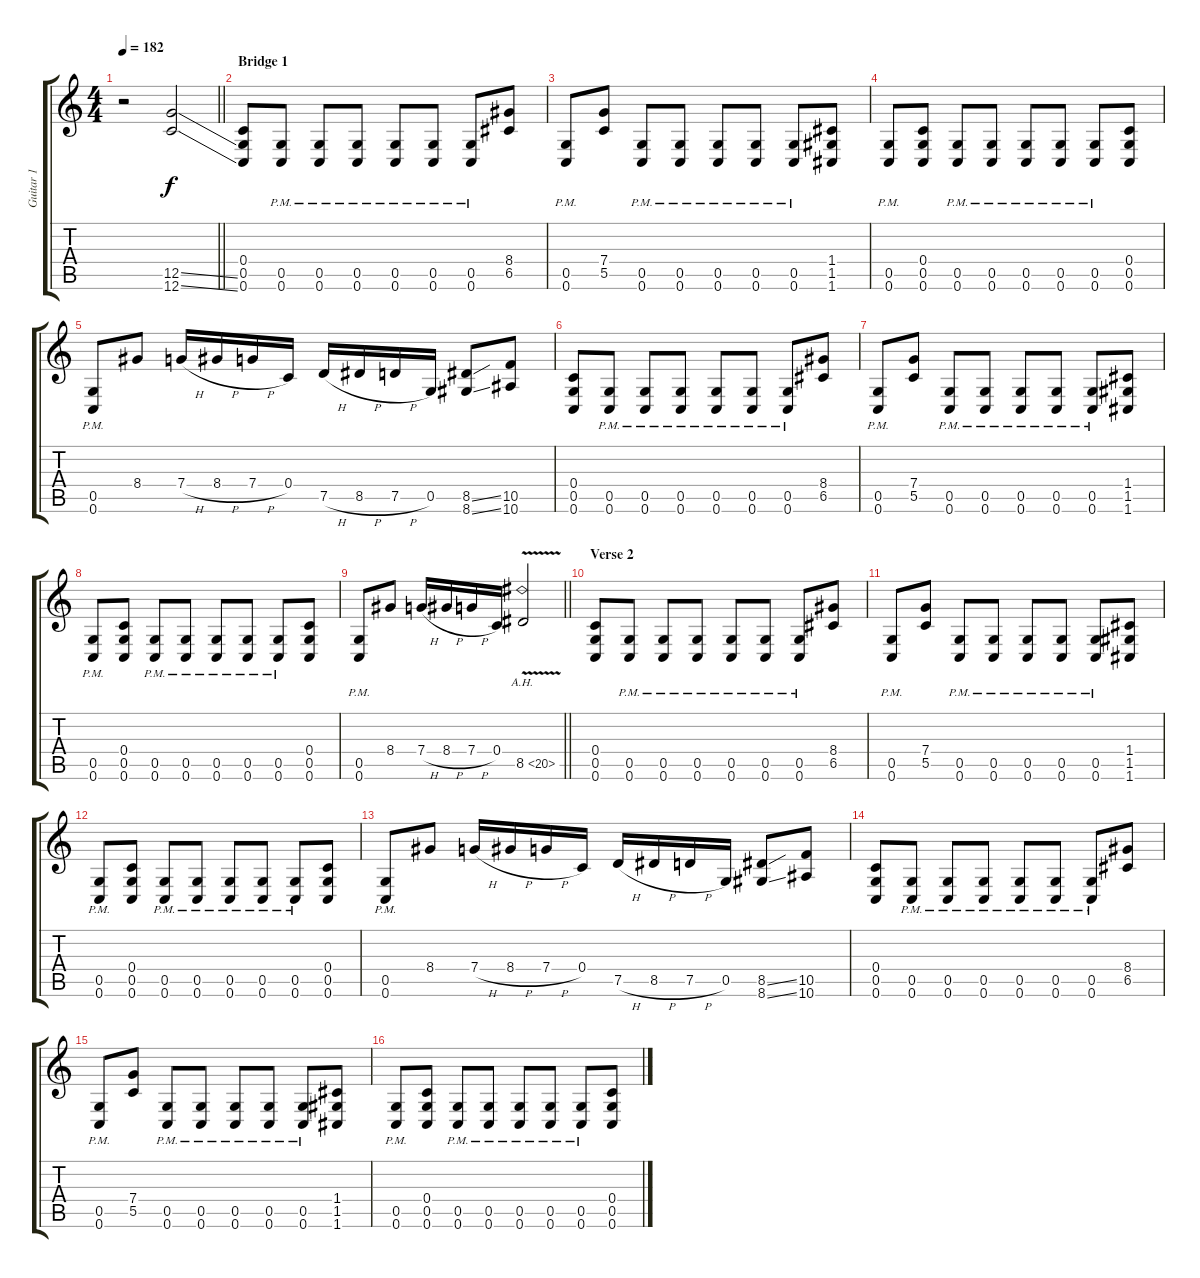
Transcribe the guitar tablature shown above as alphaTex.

\track ("Guitar 1" "Guitar 1") {instrument distortionguitar}
\staff {score tabs}
\tuning (D4 A3 F3 C3 G2 C2) {hide}
\ts (4 4)
\tempo 182
\clef g2
\barLineRight lightlight
\ks c
r.2{dy f} (12.5{ss} 12.6{ss}).2 |
\section ("" "Bridge 1")
(0.4 0.5 0.6).8 (0.5{pm} 0.6{pm}).8 (0.5{pm} 0.6{pm}).8 (0.5{pm} 0.6{pm}).8 (0.5{pm} 0.6{pm}).8 (0.5{pm} 0.6{pm}).8 (0.5{pm} 0.6{pm}).8 (8.4 6.5).8 |
(0.5{pm} 0.6{pm}).8 (7.4 5.5).8 (0.5{pm} 0.6{pm}).8 (0.5{pm} 0.6{pm}).8 (0.5{pm} 0.6{pm}).8 (0.5{pm} 0.6{pm}).8 (0.5{pm} 0.6{pm}).8 (1.4 1.5 1.6).8 |
(0.5{pm} 0.6{pm}).8 (0.4 0.5 0.6).8 (0.5{pm} 0.6{pm}).8 (0.5{pm} 0.6{pm}).8 (0.5{pm} 0.6{pm}).8 (0.5{pm} 0.6{pm}).8 (0.5{pm} 0.6{pm}).8 (0.4 0.5 0.6).8 |
(0.5{pm} 0.6{pm}).8 8.4.8 7.4{h}.16 8.4{h}.16 7.4{h}.16 0.4.16 7.5{h}.16 8.5{h}.16 7.5{h}.16 0.5.16 (8.5{ss} 8.6{ss}).8 (10.5 10.6).8 |
(0.4 0.5 0.6).8 (0.5{pm} 0.6{pm}).8 (0.5{pm} 0.6{pm}).8 (0.5{pm} 0.6{pm}).8 (0.5{pm} 0.6{pm}).8 (0.5{pm} 0.6{pm}).8 (0.5{pm} 0.6{pm}).8 (8.4 6.5).8 |
(0.5{pm} 0.6{pm}).8 (7.4 5.5).8 (0.5{pm} 0.6{pm}).8 (0.5{pm} 0.6{pm}).8 (0.5{pm} 0.6{pm}).8 (0.5{pm} 0.6{pm}).8 (0.5{pm} 0.6{pm}).8 (1.4 1.5 1.6).8 |
(0.5{pm} 0.6{pm}).8 (0.4 0.5 0.6).8 (0.5{pm} 0.6{pm}).8 (0.5{pm} 0.6{pm}).8 (0.5{pm} 0.6{pm}).8 (0.5{pm} 0.6{pm}).8 (0.5{pm} 0.6{pm}).8 (0.4 0.5 0.6).8 |
\barLineRight lightlight
(0.5{pm} 0.6{pm}).8 8.4.8 7.4{h}.16 8.4{h}.16 7.4{h}.16 0.4.16 8.5{ah 12 v}.2{instrument guitarharmonics} |
\section ("" "Verse 2")
(0.4 0.5 0.6).8{instrument distortionguitar} (0.5{pm} 0.6{pm}).8 (0.5{pm} 0.6{pm}).8 (0.5{pm} 0.6{pm}).8 (0.5{pm} 0.6{pm}).8 (0.5{pm} 0.6{pm}).8 (0.5{pm} 0.6{pm}).8 (8.4 6.5).8 |
(0.5{pm} 0.6{pm}).8 (7.4 5.5).8 (0.5{pm} 0.6{pm}).8 (0.5{pm} 0.6{pm}).8 (0.5{pm} 0.6{pm}).8 (0.5{pm} 0.6{pm}).8 (0.5{pm} 0.6{pm}).8 (1.4 1.5 1.6).8 |
(0.5{pm} 0.6{pm}).8 (0.4 0.5 0.6).8 (0.5{pm} 0.6{pm}).8 (0.5{pm} 0.6{pm}).8 (0.5{pm} 0.6{pm}).8 (0.5{pm} 0.6{pm}).8 (0.5{pm} 0.6{pm}).8 (0.4 0.5 0.6).8 |
(0.5{pm} 0.6{pm}).8 8.4.8 7.4{h}.16 8.4{h}.16 7.4{h}.16 0.4.16 7.5{h}.16 8.5{h}.16 7.5{h}.16 0.5.16 (8.5{ss} 8.6{ss}).8 (10.5 10.6).8 |
(0.4 0.5 0.6).8 (0.5{pm} 0.6{pm}).8 (0.5{pm} 0.6{pm}).8 (0.5{pm} 0.6{pm}).8 (0.5{pm} 0.6{pm}).8 (0.5{pm} 0.6{pm}).8 (0.5{pm} 0.6{pm}).8 (8.4 6.5).8 |
(0.5{pm} 0.6{pm}).8 (7.4 5.5).8 (0.5{pm} 0.6{pm}).8 (0.5{pm} 0.6{pm}).8 (0.5{pm} 0.6{pm}).8 (0.5{pm} 0.6{pm}).8 (0.5{pm} 0.6{pm}).8 (1.4 1.5 1.6).8 |
(0.5{pm} 0.6{pm}).8 (0.4 0.5 0.6).8 (0.5{pm} 0.6{pm}).8 (0.5{pm} 0.6{pm}).8 (0.5{pm} 0.6{pm}).8 (0.5{pm} 0.6{pm}).8 (0.5{pm} 0.6{pm}).8 (0.4 0.5 0.6).8
